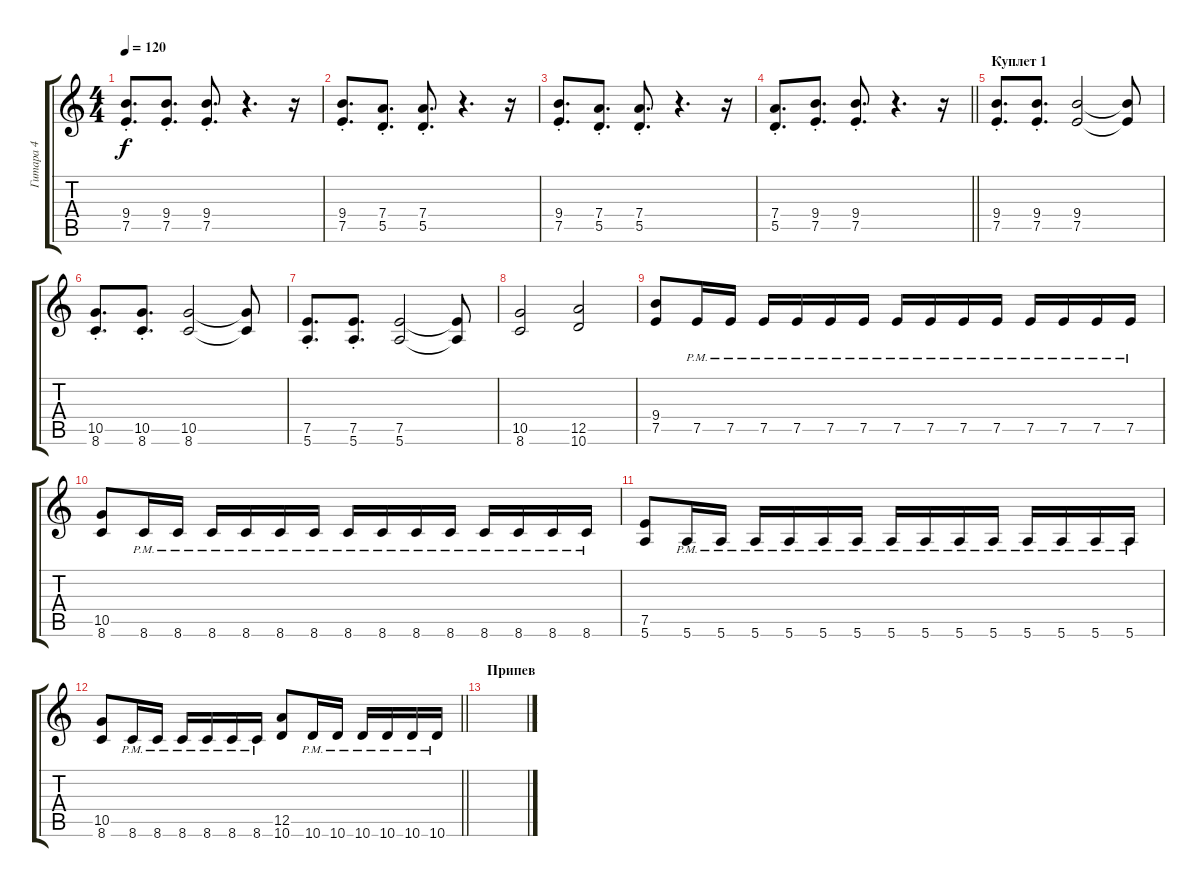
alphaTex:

\track ("Гитара 4" "Гитара 4") {instrument distortionguitar}
\staff {score tabs}
\tuning (E4 B3 G3 D3 A2 E2) {hide}
\ts (4 4)
\tempo 120
\clef g2
\ks c
(9.4{st} 7.5{st}).8{d dy f} (9.4{st} 7.5{st}).8{d} (9.4{st} 7.5{st}).8{d} r.4{d} r.16 |
(9.4{st} 7.5{st}).8{d} (7.4{st} 5.5{st}).8{d} (7.4{st} 5.5{st}).8{d} r.4{d} r.16 |
(9.4{st} 7.5{st}).8{d} (7.4{st} 5.5{st}).8{d} (7.4{st} 5.5{st}).8{d} r.4{d} r.16 |
\barLineRight lightlight
(7.4{st} 5.5{st}).8{d} (9.4{st} 7.5{st}).8{d} (9.4{st} 7.5{st}).8{d} r.4{d} r.16 |
\section ("" "Куплет 1")
(9.4{st} 7.5{st}).8{d} (9.4{st} 7.5{st}).8{d} (9.4 7.5).2 (9.4{t} 7.5{t}).8 |
(10.5{st} 8.6{st}).8{d} (10.5{st} 8.6{st}).8{d} (10.5 8.6).2 (10.5{t} 8.6{t}).8 |
(7.5{st} 5.6{st}).8{d} (7.5{st} 5.6{st}).8{d} (7.5 5.6).2 (7.5{t} 5.6{t}).8 |
(10.5 8.6).2 (12.5 10.6).2 |
(9.4 7.5).8 7.5{pm}.16 7.5{pm}.16 7.5{pm}.16 7.5{pm}.16 7.5{pm}.16 7.5{pm}.16 7.5{pm}.16 7.5{pm}.16 7.5{pm}.16 7.5{pm}.16 7.5{pm}.16 7.5{pm}.16 7.5{pm}.16 7.5{pm}.16 |
(10.5 8.6).8 8.6{pm}.16 8.6{pm}.16 8.6{pm}.16 8.6{pm}.16 8.6{pm}.16 8.6{pm}.16 8.6{pm}.16 8.6{pm}.16 8.6{pm}.16 8.6{pm}.16 8.6{pm}.16 8.6{pm}.16 8.6{pm}.16 8.6{pm}.16 |
(7.5 5.6).8 5.6{pm}.16 5.6{pm}.16 5.6{pm}.16 5.6{pm}.16 5.6{pm}.16 5.6{pm}.16 5.6{pm}.16 5.6{pm}.16 5.6{pm}.16 5.6{pm}.16 5.6{pm}.16 5.6{pm}.16 5.6{pm}.16 5.6{pm}.16 |
\barLineRight lightlight
(10.5 8.6).8 8.6{pm}.16 8.6{pm}.16 8.6{pm}.16 8.6{pm}.16 8.6{pm}.16 8.6{pm}.16 (12.5 10.6).8 10.6{pm}.16 10.6{pm}.16 10.6{pm}.16 10.6{pm}.16 10.6{pm}.16 10.6{pm}.16 |
\section ("" "Припев")
